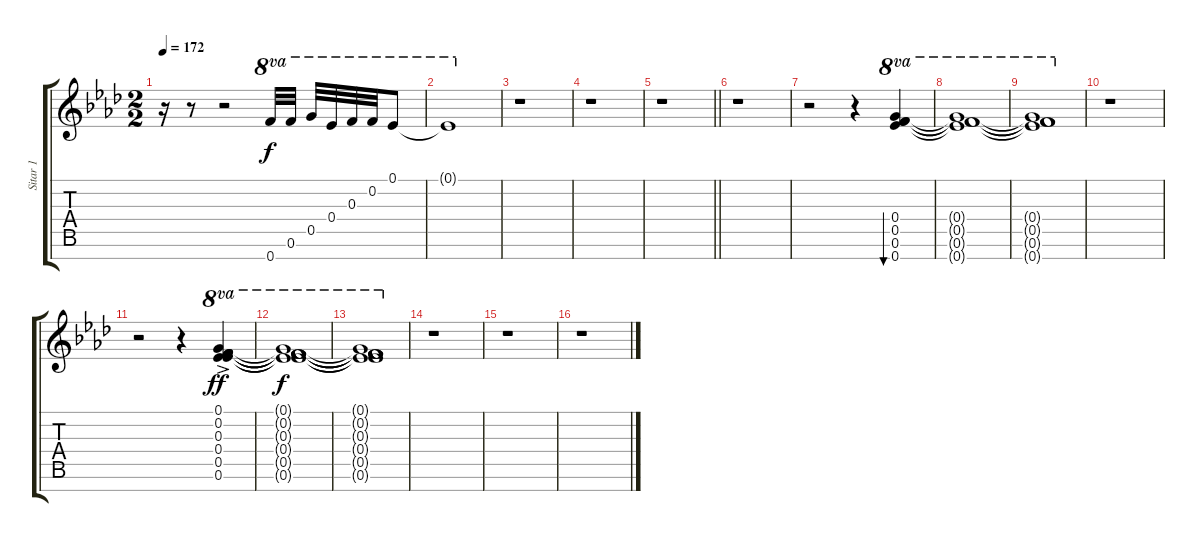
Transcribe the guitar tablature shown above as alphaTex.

\track ("Sitar 1" "Sitar 1") {instrument sitar}
\staff {score tabs}
\tuning (Eb5 F5 F5 Eb5 G5 F5 F5) {hide}
\ts (2 2)
\tempo 172
\clef g2
\ks ab
r.16{dy f instrument sitar} r.8 r.2 0.7.32{ot 8va} 0.6.32{ot 8va} 0.5.32{ot 8va} 0.4.32{ot 8va} 0.3.32{ot 8va} 0.2.32{ot 8va} 0.1.8{ot 8va} |
0.1{t}.1{ot 8va} |
r.1 |
r.1 |
\barLineRight lightlight
r.1 |
r.1 |
r.2 r.4 (0.4 0.5 0.6 0.7).4{bu 30 ot 8va} |
(0.4{t} 0.5{t} 0.6{t} 0.7{t}).1{ot 8va} |
(0.4{t} 0.5{t} 0.6{t} 0.7{t}).1{ot 8va} |
r.1 |
r.2 r.4 (0.1{ac} 0.2{ac} 0.3{ac} 0.4{ac} 0.5{ac} 0.6{ac}).4{ot 8va dy ff} |
(0.1{t} 0.2{t} 0.3{t} 0.4{t} 0.5{t} 0.6{t}).1{ot 8va dy f} |
(0.1{t} 0.2{t} 0.3{t} 0.4{t} 0.5{t} 0.6{t}).1{ot 8va} |
r.1 |
r.1 |
r.1
